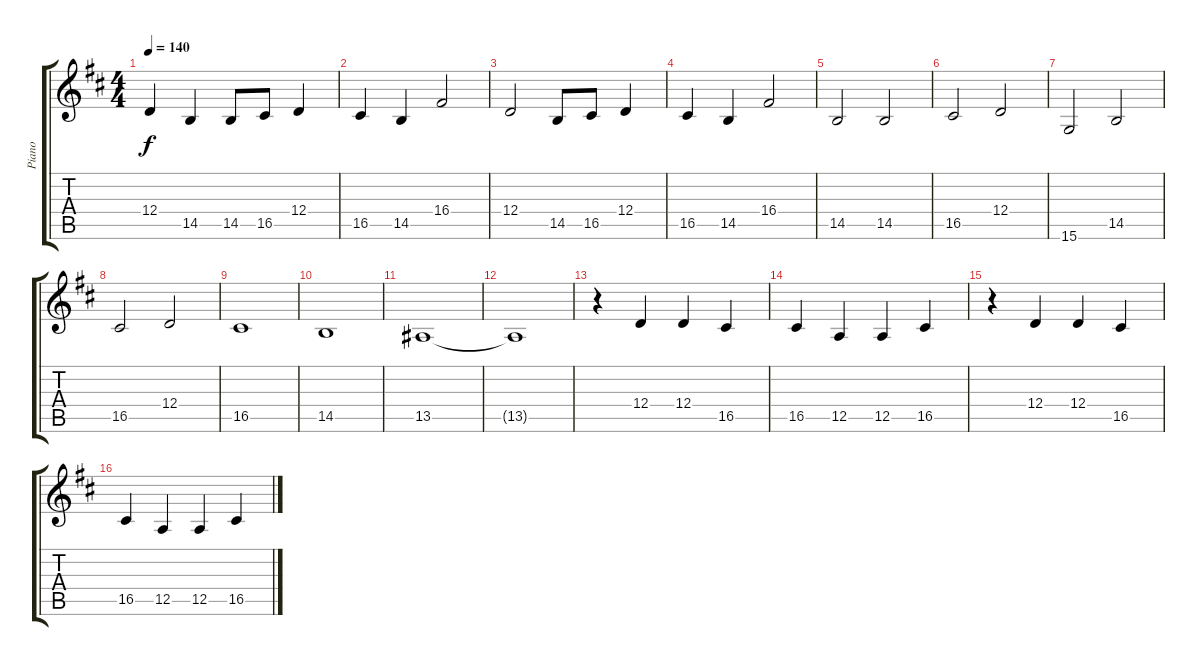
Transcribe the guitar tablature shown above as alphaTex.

\track ("Piano" "Piano") {instrument acousticgrandpiano}
\staff {score tabs}
\tuning (E4 B3 G3 D3 A2 E2) {hide}
\ts (4 4)
\tempo 140
\clef g2
\ks d
12.4.4{dy f} 14.5.4 14.5.8 16.5.8 12.4.4 |
16.5.4 14.5.4 16.4.2 |
12.4.2 14.5.8 16.5.8 12.4.4 |
16.5.4 14.5.4 16.4.2 |
14.5.2 14.5.2 |
16.5.2 12.4.2 |
15.6.2 14.5.2 |
16.5.2 12.4.2 |
16.5.1 |
14.5.1 |
13.5.1 |
13.5{t}.1 |
r.4 12.4.4 12.4.4 16.5.4 |
16.5.4 12.5.4 12.5.4 16.5.4 |
r.4 12.4.4 12.4.4 16.5.4 |
16.5.4 12.5.4 12.5.4 16.5.4
